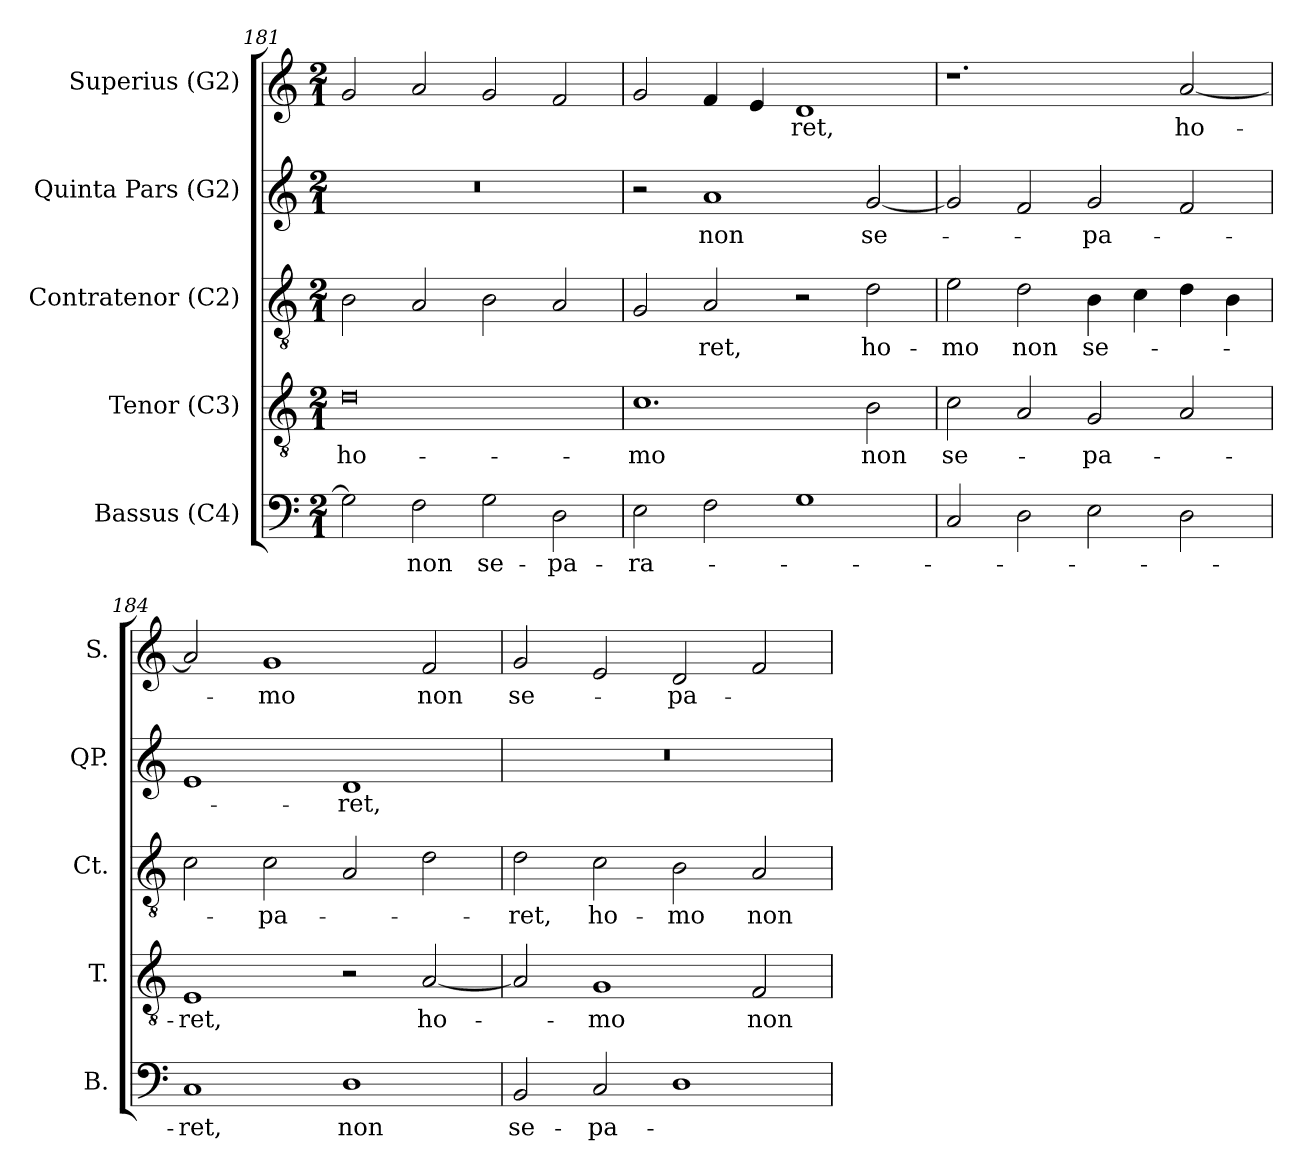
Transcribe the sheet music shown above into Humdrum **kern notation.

**kern	**text	**kern	**text	**kern	**text	**kern	**text	**kern	**text
*part5	*part5	*part4	*part4	*part3	*part3	*part2	*part2	*part1	*part1
*staff5	*staff5	*staff4	*staff4	*staff3	*staff3	*staff2	*staff2	*staff1	*staff1
*I"Bassus (C4)	*	*I"Tenor (C3)	*	*I"Contratenor (C2)	*	*I"Quinta Pars (G2)	*	*I"Superius (G2)	*
*I'B.	*	*I'T.	*	*I'Ct.	*	*I'QP.	*	*I'S.	*
*clefF4	*	*clefGv2	*	*clefGv2	*	*clefG2	*	*clefG2	*
*	*	*ITrd7c12	*	*ITrd7c12	*	*ITrd7c12	*	*	*
*k[]	*	*k[]	*	*k[]	*	*k[]	*	*k[]	*
*C:	*	*C:	*	*C:	*	*C:	*	*C:	*
*M2/1	*	*M2/1	*	*M2/1	*	*M2/1	*	*M2/1	*
=181	=181	=181	=181	=181	=181	=181	=181	=181	=181
!	!	!	!LO:LY:b:color=#000000	!	!	!LO:N:vis=1	!	!	!
2Gi\]	.	0Di	ho-	2BBi\	.	0r	.	2gi/	.
!	!LO:LY:b:color=#000000	!	!	!	!	!	!	!	!
2Fi\	non	.	.	2AAi/	.	.	.	2ai/	.
!	!LO:LY:b:color=#000000	!	!	!	!	!	!	!	!
2Gi\	se-	.	.	2BBi\	.	.	.	2gi/	.
!	!LO:LY:b:color=#000000	!	!	!	!	!	!	!	!
2Di\	-pa-	.	.	2AAi/	.	.	.	2fi/	.
=182	=182	=182	=182	=182	=182	=182	=182	=182	=182
!	!LO:LY:b:color=#000000	!	!	!	!	!	!	!	!
!	!	!	!LO:LY:b:color=#000000	!	!	!	!	!	!
2Ei\	-ra-	1.Ci	-mo	2GGi/	.	2r	.	2gi/	.
!	!	!	!	!	!LO:LY:b:color=#000000	!	!	!	!
!	!	!	!	!	!	!	!LO:LY:b:color=#000000	!	!
2Fi\	.	.	.	2AAi/	-ret,	1Ai	non	4fi/	.
.	.	.	.	.	.	.	.	4ei/	.
!	!	!	!	!	!	!	!	!	!LO:LY:b:color=#000000
1Gi	.	.	.	2r	.	.	.	1di	-ret,
!	!	!	!LO:LY:b:color=#000000	!	!	!	!	!	!
!	!	!	!	!	!LO:LY:b:color=#000000	!	!	!	!
!	!	!	!	!	!	!	!LO:LY:b:color=#000000	!	!
.	.	2BBi\	non	2Di\	ho-	[2Gi/	se-	.	.
!!LO:LB:g=z
=183	=183	=183	=183	=183	=183	=183	=183	=183	=183
!	!	!	!LO:LY:b:color=#000000	!	!	!	!	!	!
!	!	!	!	!	!LO:LY:b:color=#000000	!	!	!	!
2Ci/	.	2Ci\	se-	2Ei\	-mo	2Gi/]	.	1.r	.
!	!	!	!	!	!LO:LY:b:color=#000000	!	!	!	!
2Di\	.	2AAi/	.	2Di\	non	2Fi/	.	.	.
!	!	!	!LO:LY:b:color=#000000	!	!	!	!	!	!
!	!	!	!	!	!LO:LY:b:color=#000000	!	!	!	!
!	!	!	!	!	!	!	!LO:LY:b:color=#000000	!	!
2Ei\	.	2GGi/	-pa-	4BBi\	se-	2Gi/	-pa-	.	.
.	.	.	.	4Ci\	.	.	.	.	.
!	!	!	!	!	!	!	!	!	!LO:LY:b:color=#000000
2Di\	.	2AAi/	.	4Di\	.	2Fi/	.	[2ai/	ho-
.	.	.	.	4BBi\	.	.	.	.	.
=184	=184	=184	=184	=184	=184	=184	=184	=184	=184
!	!LO:LY:b:color=#000000	!	!	!	!	!	!	!	!
!	!	!	!LO:LY:b:color=#000000	!	!	!	!	!	!
1Ci	-ret,	1EEi	-ret,	2Ci\	.	1Ei	.	2ai/]	.
!	!	!	!	!	!LO:LY:b:color=#000000	!	!	!	!
!	!	!	!	!	!	!	!	!	!LO:LY:b:color=#000000
.	.	.	.	2Ci\	-pa-	.	.	1gi	-mo
!	!LO:LY:b:color=#000000	!	!	!	!	!	!	!	!
!	!	!	!	!	!	!	!LO:LY:b:color=#000000	!	!
1Di	non	2r	.	2AAi/	.	1Di	-ret,	.	.
!	!	!	!LO:LY:b:color=#000000	!	!	!	!	!	!
!	!	!	!	!	!	!	!	!	!LO:LY:b:color=#000000
.	.	[2AAi/	ho-	2Di\	.	.	.	2fi/	non
=185	=185	=185	=185	=185	=185	=185	=185	=185	=185
!	!LO:LY:b:color=#000000	!	!	!	!	!	!	!	!
!	!	!	!	!	!LO:LY:b:color=#000000	!LO:N:vis=1	!	!	!
!	!	!	!	!	!	!	!	!	!LO:LY:b:color=#000000
2BBi/	se-	2AAi/]	.	2Di\	-ret,	0r	.	2gi/	se-
!	!LO:LY:b:color=#000000	!	!	!	!	!	!	!	!
!	!	!	!LO:LY:b:color=#000000	!	!	!	!	!	!
!	!	!	!	!	!LO:LY:b:color=#000000	!	!	!	!
2Ci/	-pa-	1GGi	-mo	2Ci\	ho-	.	.	2ei/	.
!	!	!	!	!	!LO:LY:b:color=#000000	!	!	!	!
!	!	!	!	!	!	!	!	!	!LO:LY:b:color=#000000
1Di	.	.	.	2BBi\	-mo	.	.	2di/	-pa-
!	!	!	!LO:LY:b:color=#000000	!	!	!	!	!	!
!	!	!	!	!	!LO:LY:b:color=#000000	!	!	!	!
.	.	2FFi/	non	2AAi/	non	.	.	2fi/	.
=	=	=	=	=	=	=	=	=	=
*-	*-	*-	*-	*-	*-	*-	*-	*-	*-
